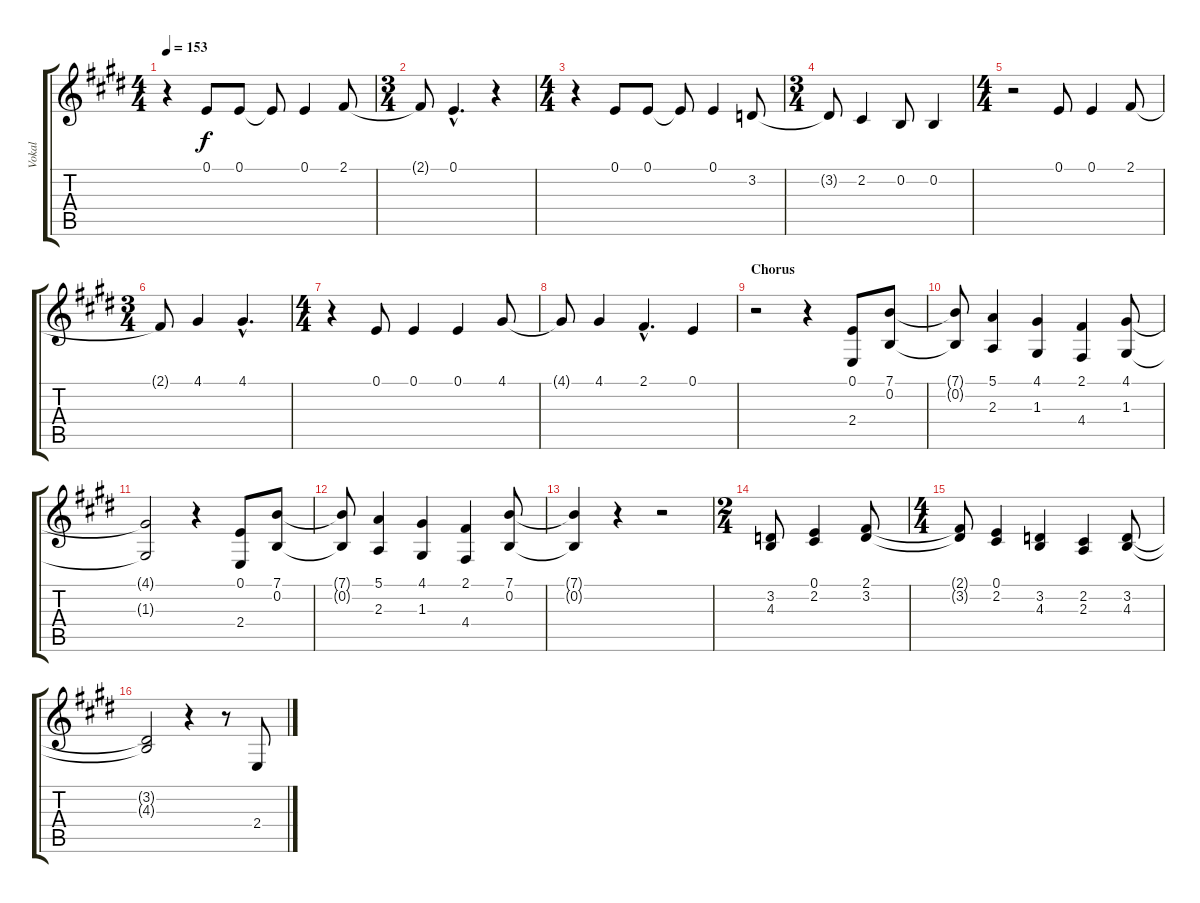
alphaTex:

\track ("Vokal" "Vokal") {instrument viola}
\staff {score tabs}
\tuning (E4 B3 G3 D3 A2 E2) {hide}
\ts (4 4)
\tempo 153
\clef g2
\ks e
r.4{dy f} 0.1.8 0.1.8 0.1{t}.8 0.1.4 2.1.8 |
\ts (3 4)
2.1{t}.8 0.1{hac}.4{d} r.4 |
\ts (4 4)
r.4 0.1.8 0.1.8 0.1{t}.8 0.1.4 3.2.8 |
\ts (3 4)
3.2{t}.8 2.2.4 0.2.8 0.2.4 |
\ts (4 4)
r.2 0.1.8 0.1.4 2.1.8 |
\ts (3 4)
2.1{t}.8 4.1.4 4.1{hac}.4{d} |
\ts (4 4)
r.4 0.1.8 0.1.4 0.1.4 4.1.8 |
4.1{t}.8 4.1.4 2.1{hac}.4{d} 0.1.4 |
\section ("" "Chorus")
r.2 r.4 (0.1 2.4).8 (7.1 0.2).8 |
(7.1{t} 0.2{t}).8 (5.1 2.3).4 (4.1 1.3).4 (2.1 4.4).4 (4.1 1.3).8 |
(4.1{t} 1.3{t}).2 r.4 (0.1 2.4).8 (7.1 0.2).8 |
(7.1{t} 0.2{t}).8 (5.1 2.3).4 (4.1 1.3).4 (2.1 4.4).4 (7.1 0.2).8 |
(7.1{t} 0.2{t}).4 r.4 r.2 |
\ts (2 4)
(3.2 4.3).8 (0.1 2.2).4 (2.1 3.2).8 |
\ts (4 4)
(2.1{t} 3.2{t}).8 (0.1 2.2).4 (3.2 4.3).4 (2.2 2.3).4 (3.2 4.3).8 |
(3.2{t} 4.3{t}).2 r.4 r.8 2.4.8
